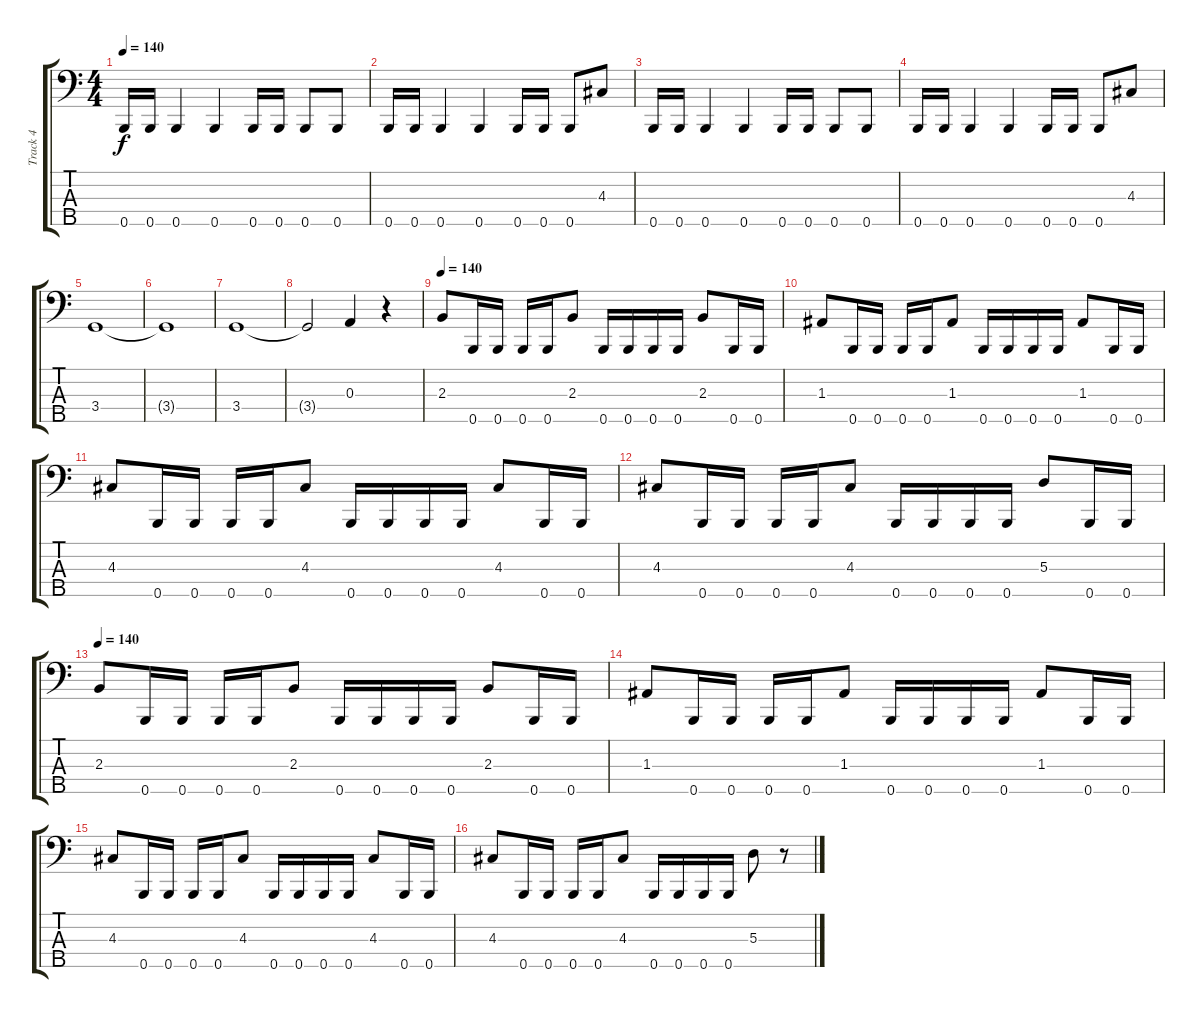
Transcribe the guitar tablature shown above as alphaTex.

\track ("Track 4" "Track 4") {instrument electricbassfinger}
\staff {score tabs}
\tuning (G2 D2 A1 E1 B0) {hide}
\ts (4 4)
\tempo 140
\clef f4
\ks c
0.5.16{dy f} 0.5.16 0.5.4 0.5.4 0.5.16 0.5.16 0.5.8 0.5.8 |
0.5.16 0.5.16 0.5.4 0.5.4 0.5.16 0.5.16 0.5.8 4.3.8 |
0.5.16 0.5.16 0.5.4 0.5.4 0.5.16 0.5.16 0.5.8 0.5.8 |
0.5.16 0.5.16 0.5.4 0.5.4 0.5.16 0.5.16 0.5.8 4.3.8 |
3.4.1 |
3.4{t}.1 |
3.4.1 |
3.4{t}.2 0.3.4 r.4 |
\tempo 140
2.3.8 0.5.16 0.5.16 0.5.16 0.5.16 2.3.8 0.5.16 0.5.16 0.5.16 0.5.16 2.3.8 0.5.16 0.5.16 |
1.3.8 0.5.16 0.5.16 0.5.16 0.5.16 1.3.8 0.5.16 0.5.16 0.5.16 0.5.16 1.3.8 0.5.16 0.5.16 |
4.3.8 0.5.16 0.5.16 0.5.16 0.5.16 4.3.8 0.5.16 0.5.16 0.5.16 0.5.16 4.3.8 0.5.16 0.5.16 |
4.3.8 0.5.16 0.5.16 0.5.16 0.5.16 4.3.8 0.5.16 0.5.16 0.5.16 0.5.16 5.3.8 0.5.16 0.5.16 |
\tempo 140
2.3.8 0.5.16 0.5.16 0.5.16 0.5.16 2.3.8 0.5.16 0.5.16 0.5.16 0.5.16 2.3.8 0.5.16 0.5.16 |
1.3.8 0.5.16 0.5.16 0.5.16 0.5.16 1.3.8 0.5.16 0.5.16 0.5.16 0.5.16 1.3.8 0.5.16 0.5.16 |
4.3.8 0.5.16 0.5.16 0.5.16 0.5.16 4.3.8 0.5.16 0.5.16 0.5.16 0.5.16 4.3.8 0.5.16 0.5.16 |
4.3.8 0.5.16 0.5.16 0.5.16 0.5.16 4.3.8 0.5.16 0.5.16 0.5.16 0.5.16 5.3.8 r.8
